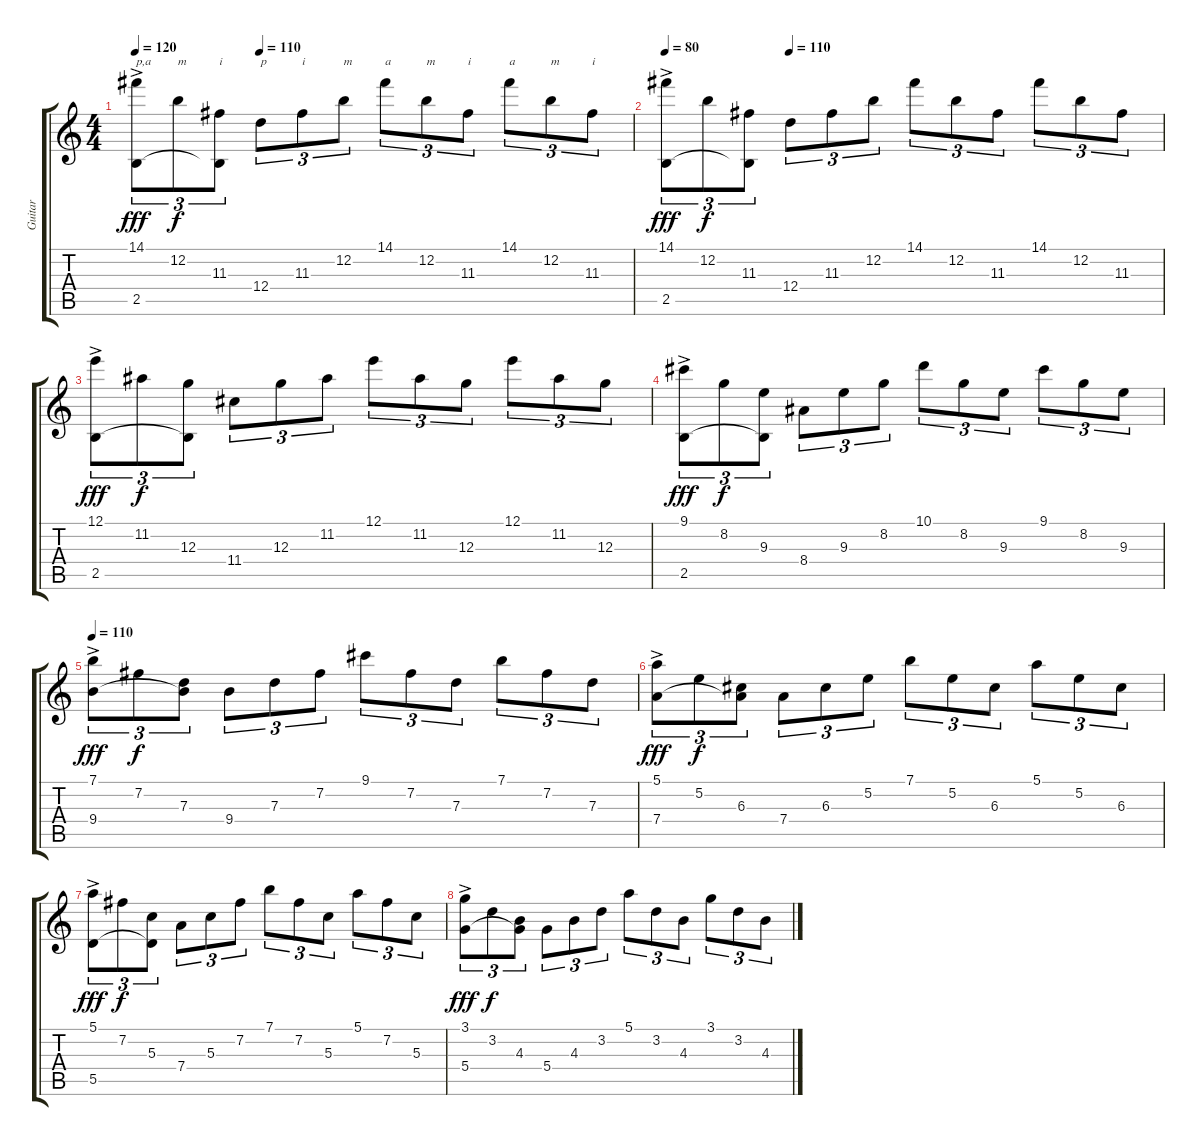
\track ("Guitar " "Guitar ") {instrument acousticguitarnylon}
\staff {score tabs}
\tuning (E4 B3 G3 D3 A2 E2) {hide}
\ts (4 4)
\tempo 120
\tempo 80
\tempo (110 0.25)
\tempo 120
\clef g2
\ks c
(14.1{ac} 2.5).8{tu (3 2) txt "p,a" dy fff instrument acousticguitarnylon} 12.2.8{tu (3 2) txt "m" dy f} (11.3 2.5{t}).8{tu (3 2) txt "i"} 12.4.8{tu (3 2) txt "p"} 11.3.8{tu (3 2) txt "i"} 12.2.8{tu (3 2) txt "m"} 14.1.8{tu (3 2) txt "a"} 12.2.8{tu (3 2) txt "m"} 11.3.8{tu (3 2) txt "i"} 14.1.8{tu (3 2) txt "a"} 12.2.8{tu (3 2) txt "m"} 11.3.8{tu (3 2) txt "i"} |
\tempo 80
\tempo (110 0.25)
(14.1{ac} 2.5).8{tu (3 2) dy fff} 12.2.8{tu (3 2) dy f} (11.3 2.5{t}).8{tu (3 2)} 12.4.8{tu (3 2)} 11.3.8{tu (3 2)} 12.2.8{tu (3 2)} 14.1.8{tu (3 2)} 12.2.8{tu (3 2)} 11.3.8{tu (3 2)} 14.1.8{tu (3 2)} 12.2.8{tu (3 2)} 11.3.8{tu (3 2)} |
(12.1{ac} 2.5).8{tu (3 2) dy fff} 11.2.8{tu (3 2) dy f} (12.3 2.5{t}).8{tu (3 2)} 11.4.8{tu (3 2)} 12.3.8{tu (3 2)} 11.2.8{tu (3 2)} 12.1.8{tu (3 2)} 11.2.8{tu (3 2)} 12.3.8{tu (3 2)} 12.1.8{tu (3 2)} 11.2.8{tu (3 2)} 12.3.8{tu (3 2)} |
(9.1{ac} 2.5).8{tu (3 2) dy fff} 8.2.8{tu (3 2) dy f} (9.3 2.5{t}).8{tu (3 2)} 8.4.8{tu (3 2)} 9.3.8{tu (3 2)} 8.2.8{tu (3 2)} 10.1.8{tu (3 2)} 8.2.8{tu (3 2)} 9.3.8{tu (3 2)} 9.1.8{tu (3 2)} 8.2.8{tu (3 2)} 9.3.8{tu (3 2)} |
\tempo 110
(7.1{ac} 9.4).8{tu (3 2) dy fff} 7.2.8{tu (3 2) dy f} (7.3 9.4{t}).8{tu (3 2)} 9.4.8{tu (3 2)} 7.3.8{tu (3 2)} 7.2.8{tu (3 2)} 9.1.8{tu (3 2)} 7.2.8{tu (3 2)} 7.3.8{tu (3 2)} 7.1.8{tu (3 2)} 7.2.8{tu (3 2)} 7.3.8{tu (3 2)} |
(5.1{ac} 7.4).8{tu (3 2) dy fff} 5.2.8{tu (3 2) dy f} (6.3 7.4{t}).8{tu (3 2)} 7.4.8{tu (3 2)} 6.3.8{tu (3 2)} 5.2.8{tu (3 2)} 7.1.8{tu (3 2)} 5.2.8{tu (3 2)} 6.3.8{tu (3 2)} 5.1.8{tu (3 2)} 5.2.8{tu (3 2)} 6.3.8{tu (3 2)} |
(5.1{ac} 5.5).8{tu (3 2) dy fff} 7.2.8{tu (3 2) dy f} (5.3 5.5{t}).8{tu (3 2)} 7.4.8{tu (3 2)} 5.3.8{tu (3 2)} 7.2.8{tu (3 2)} 7.1.8{tu (3 2)} 7.2.8{tu (3 2)} 5.3.8{tu (3 2)} 5.1.8{tu (3 2)} 7.2.8{tu (3 2)} 5.3.8{tu (3 2)} |
(3.1{ac} 5.4).8{tu (3 2) dy fff} 3.2.8{tu (3 2) dy f} (4.3 5.4{t}).8{tu (3 2)} 5.4.8{tu (3 2)} 4.3.8{tu (3 2)} 3.2.8{tu (3 2)} 5.1.8{tu (3 2)} 3.2.8{tu (3 2)} 4.3.8{tu (3 2)} 3.1.8{tu (3 2)} 3.2.8{tu (3 2)} 4.3.8{tu (3 2)}
